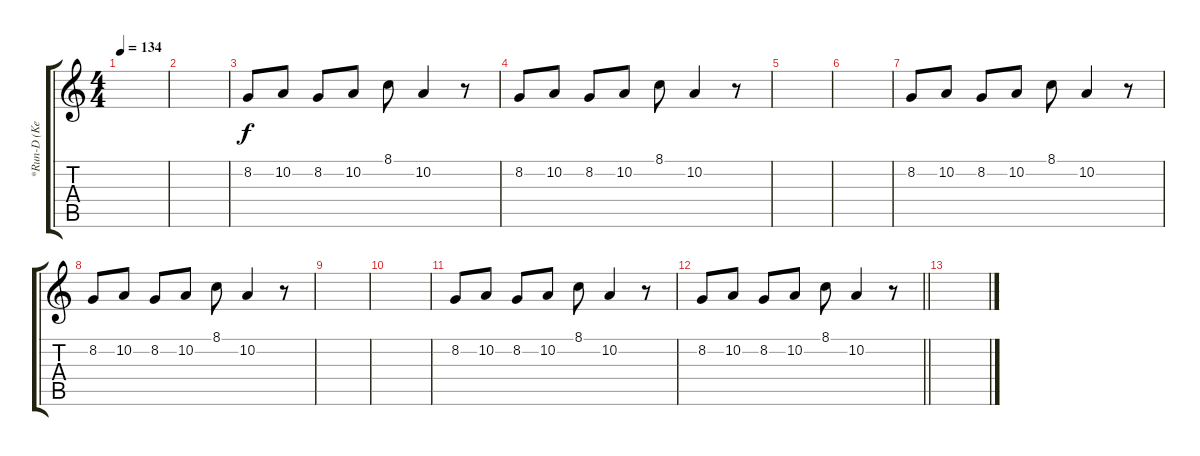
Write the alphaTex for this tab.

\track ("*Run-D (Keyboard 2)" "*Run-D (Ke") {instrument stringensemble1}
\staff {score tabs}
\tuning (E4 B3 G3 D3 A2 E2) {hide}
\ts (4 4)
\tempo 134
\clef g2
\ks c
|
|
8.2.8 10.2.8 8.2.8 10.2.8 8.1.8 10.2.4 r.8 |
8.2.8 10.2.8 8.2.8 10.2.8 8.1.8 10.2.4 r.8 |
|
|
8.2.8 10.2.8 8.2.8 10.2.8 8.1.8 10.2.4 r.8 |
8.2.8 10.2.8 8.2.8 10.2.8 8.1.8 10.2.4 r.8 |
|
|
8.2.8 10.2.8 8.2.8 10.2.8 8.1.8 10.2.4 r.8 |
\barLineRight lightlight
8.2.8 10.2.8 8.2.8 10.2.8 8.1.8 10.2.4 r.8 |
\section ("" "")
